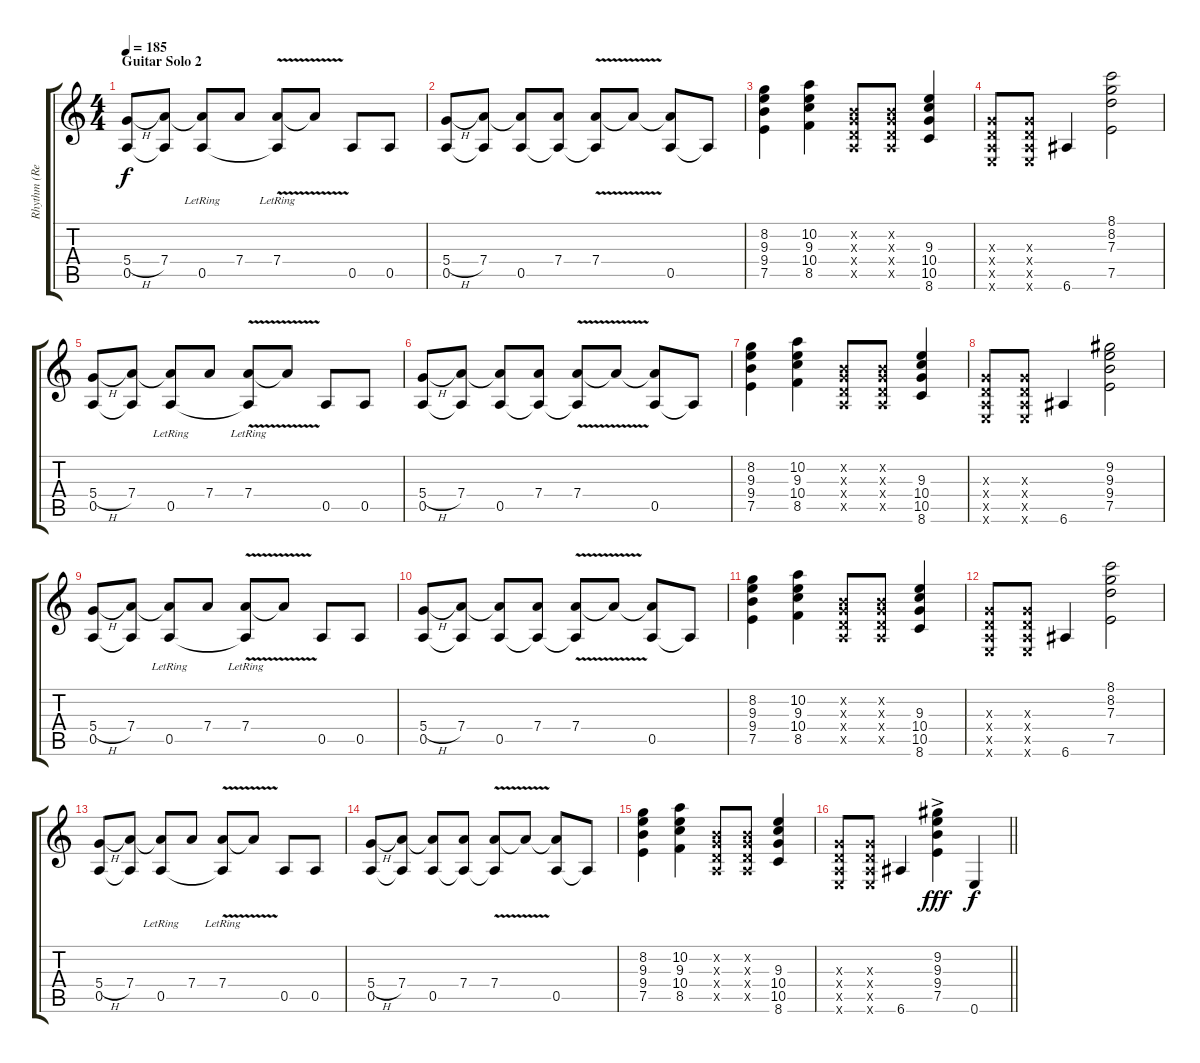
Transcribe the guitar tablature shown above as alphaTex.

\track ("Rhythm (Retab)" "Rhythm (Re") {instrument overdrivenguitar}
\staff {score tabs}
\tuning (E4 B3 G3 D3 A2 E2) {hide}
\ts (4 4)
\section ("" "Guitar Solo 2")
\tempo 185
\clef g2
\ks c
(5.4{h} 0.5).8{dy f} (7.4 0.5{t}).8 (7.4{t} 0.5{lr}).8 7.4.8 (7.4{v lr} 0.5{t}).8 7.4{t}.8 0.5.8 0.5.8 |
(5.4{h} 0.5).8 (7.4 0.5{t}).8 (7.4{t} 0.5).8 (7.4 0.5{t}).8 (7.4{v} 0.5{t}).8 7.4{t}.8 (7.4{t} 0.5).8 0.5{t}.8 |
(8.2 9.3 9.4 7.5).4 (10.2 9.3 10.4 8.5).4 (0.2{x} 0.3{x} 0.4{x} 0.5{x}).8 (0.2{x} 0.3{x} 0.4{x} 0.5{x}).8 (9.3 10.4 10.5 8.6).4 |
(0.3{x} 0.4{x} 0.5{x} 0.6{x}).8 (0.3{x} 0.4{x} 0.5{x} 0.6{x}).8 6.6.4 (8.1 8.2 7.3 7.5).2 |
(5.4{h} 0.5).8 (7.4 0.5{t}).8 (7.4{t} 0.5{lr}).8 7.4.8 (7.4{v lr} 0.5{t}).8 7.4{t}.8 0.5.8 0.5.8 |
(5.4{h} 0.5).8 (7.4 0.5{t}).8 (7.4{t} 0.5).8 (7.4 0.5{t}).8 (7.4{v} 0.5{t}).8 7.4{t}.8 (7.4{t} 0.5).8 0.5{t}.8 |
(8.2 9.3 9.4 7.5).4 (10.2 9.3 10.4 8.5).4 (0.2{x} 0.3{x} 0.4{x} 0.5{x}).8 (0.2{x} 0.3{x} 0.4{x} 0.5{x}).8 (9.3 10.4 10.5 8.6).4 |
(0.3{x} 0.4{x} 0.5{x} 0.6{x}).8 (0.3{x} 0.4{x} 0.5{x} 0.6{x}).8 6.6.4 (9.2 9.3 9.4 7.5).2 |
(5.4{h} 0.5).8 (7.4 0.5{t}).8 (7.4{t} 0.5{lr}).8 7.4.8 (7.4{v lr} 0.5{t}).8 7.4{t}.8 0.5.8 0.5.8 |
(5.4{h} 0.5).8 (7.4 0.5{t}).8 (7.4{t} 0.5).8 (7.4 0.5{t}).8 (7.4{v} 0.5{t}).8 7.4{t}.8 (7.4{t} 0.5).8 0.5{t}.8 |
(8.2 9.3 9.4 7.5).4 (10.2 9.3 10.4 8.5).4 (0.2{x} 0.3{x} 0.4{x} 0.5{x}).8 (0.2{x} 0.3{x} 0.4{x} 0.5{x}).8 (9.3 10.4 10.5 8.6).4 |
(0.3{x} 0.4{x} 0.5{x} 0.6{x}).8 (0.3{x} 0.4{x} 0.5{x} 0.6{x}).8 6.6.4 (8.1 8.2 7.3 7.5).2 |
(5.4{h} 0.5).8 (7.4 0.5{t}).8 (7.4{t} 0.5{lr}).8 7.4.8 (7.4{v lr} 0.5{t}).8 7.4{t}.8 0.5.8 0.5.8 |
(5.4{h} 0.5).8 (7.4 0.5{t}).8 (7.4{t} 0.5).8 (7.4 0.5{t}).8 (7.4{v} 0.5{t}).8 7.4{t}.8 (7.4{t} 0.5).8 0.5{t}.8 |
(8.2 9.3 9.4 7.5).4 (10.2 9.3 10.4 8.5).4 (0.2{x} 0.3{x} 0.4{x} 0.5{x}).8 (0.2{x} 0.3{x} 0.4{x} 0.5{x}).8 (9.3 10.4 10.5 8.6).4 |
\barLineRight lightlight
(0.3{x} 0.4{x} 0.5{x} 0.6{x}).8 (0.3{x} 0.4{x} 0.5{x} 0.6{x}).8 6.6.4 (9.2{ac} 9.3{ac} 9.4{ac} 7.5).4{dy fff} 0.6.4{dy f}
